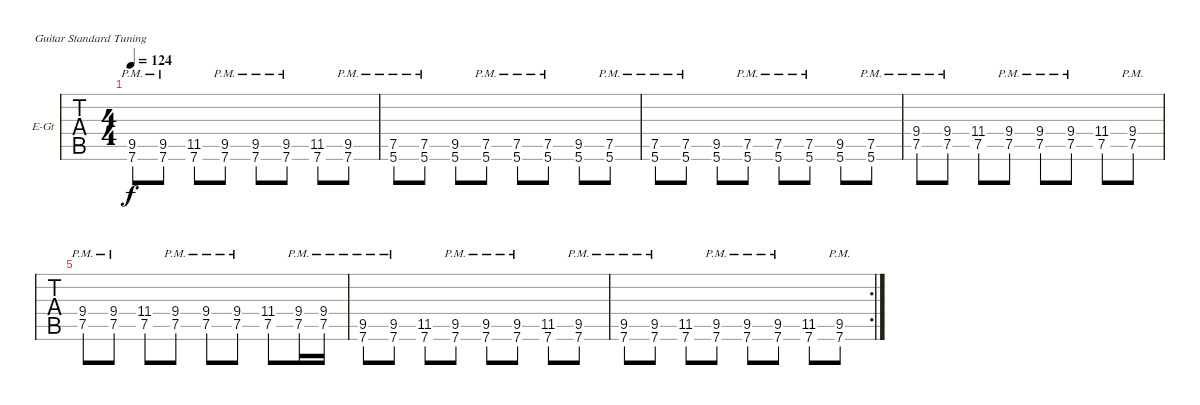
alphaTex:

\bracketExtendMode nobrackets
\firstSystemTrackNameOrientation horizontal
\otherSystemsTrackNameOrientation horizontal
\defaultBarNumberDisplay FirstOfSystem
\track ("Clean Guitar" "E-Gt") {instrument electricguitarclean}
\staff {tabs}
\tuning (E4 B3 G3 D3 A2 E2)
\ts (4 4)
\tempo 124
\clef g2
\scale
0.333333
\ks g#minor
(9.5 7.6{pm}).8{dy f} (9.5 7.6{pm}).8 (11.5 7.6).8 (9.5 7.6{pm}).8 (9.5 7.6{pm}).8 (9.5 7.6{pm}).8 (11.5 7.6).8 (9.5 7.6{pm}).8 |
\scale
0.333333 (7.5 5.6{pm}).8 (7.5 5.6{pm}).8 (9.5 5.6).8 (7.5 5.6{pm}).8 (7.5 5.6{pm}).8 (7.5 5.6{pm}).8 (9.5 5.6).8 (7.5 5.6{pm}).8 |
\scale
0.333333 (7.5 5.6{pm}).8 (7.5 5.6{pm}).8 (9.5 5.6).8 (7.5 5.6{pm}).8 (7.5 5.6{pm}).8 (7.5 5.6{pm}).8 (9.5 5.6).8 (7.5 5.6{pm}).8 |
\scale
0.333333
\ks b
(7.5{pm} 9.4).8 (7.5{pm} 9.4).8 (7.5 11.4).8 (7.5{pm} 9.4).8 (7.5{pm} 9.4).8 (7.5{pm} 9.4).8 (7.5 11.4).8 (7.5{pm} 9.4).8 |
\ks g#minor
(7.5{pm} 9.4).8 (7.5{pm} 9.4).8 (7.5 11.4).8 (7.5{pm} 9.4).8 (7.5{pm} 9.4).8 (7.5{pm} 9.4).8 (7.5 11.4).8 (9.4 7.5{pm}).16 (7.5{pm} 9.4).16 |
(9.5 7.6{pm}).8 (9.5 7.6{pm}).8 (11.5 7.6).8 (9.5 7.6{pm}).8 (9.5 7.6{pm}).8 (9.5 7.6{pm}).8 (11.5 7.6).8 (9.5 7.6{pm}).8 |
\rc 2
(9.5 7.6{pm}).8{lyrics (0 "") lyrics (1 "") lyrics (2 "") lyrics (3 "") lyrics (4 "")} (9.5 7.6{pm}).8{lyrics (0 "") lyrics (1 "") lyrics (2 "") lyrics (3 "") lyrics (4 "")} (11.5 7.6).8{lyrics (0 "") lyrics (1 "") lyrics (2 "") lyrics (3 "") lyrics (4 "")} (9.5 7.6{pm}).8{lyrics (0 "") lyrics (1 "") lyrics (2 "") lyrics (3 "") lyrics (4 "")} (9.5 7.6{pm}).8{lyrics (0 "") lyrics (1 "") lyrics (2 "") lyrics (3 "") lyrics (4 "")} (9.5 7.6{pm}).8{lyrics (0 "") lyrics (1 "") lyrics (2 "") lyrics (3 "") lyrics (4 "")} (11.5 7.6).8{lyrics (0 "") lyrics (1 "") lyrics (2 "") lyrics (3 "") lyrics (4 "")} (9.5 7.6{pm}).8{lyrics (0 "") lyrics (1 "") lyrics (2 "") lyrics (3 "") lyrics (4 "")}
